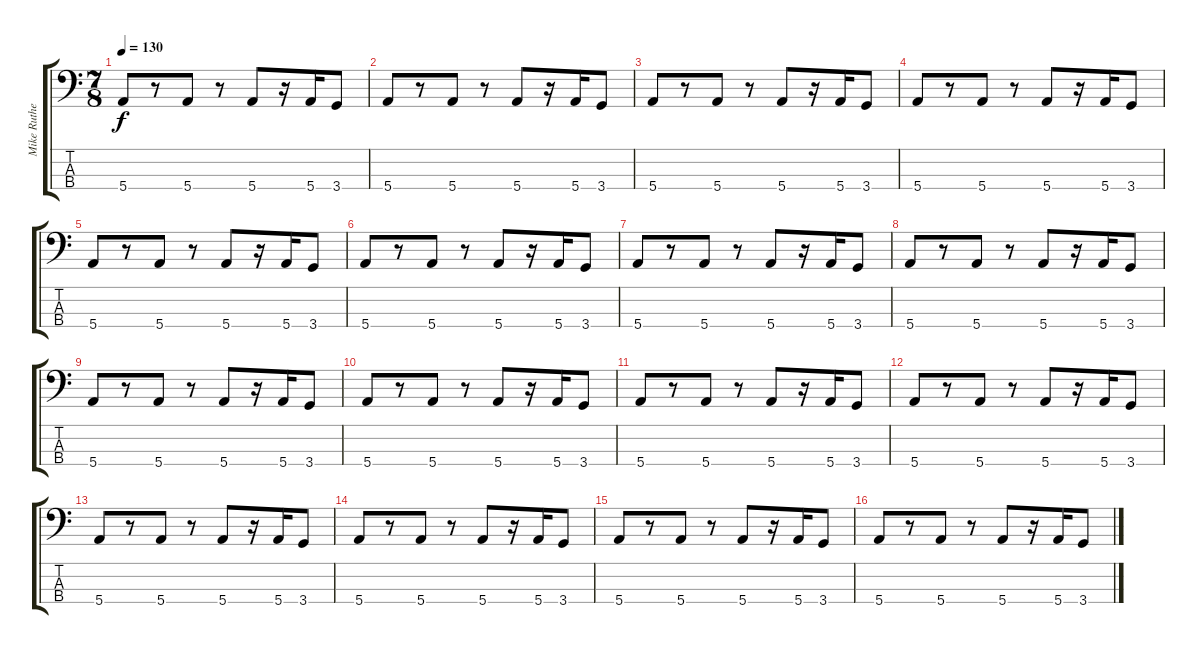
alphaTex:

\track ("Mike Rutherford (bass)" "Mike Ruthe") {instrument electricbassfinger}
\staff {score tabs}
\tuning (G2 D2 A1 E1) {hide}
\ts (7 8)
\tempo 130
\clef f4
\ks c
5.4.8{dy f} r.8 5.4.8 r.8 5.4.8 r.16 5.4.16 3.4.8 |
5.4.8 r.8 5.4.8 r.8 5.4.8 r.16 5.4.16 3.4.8 |
5.4.8 r.8 5.4.8 r.8 5.4.8 r.16 5.4.16 3.4.8 |
5.4.8 r.8 5.4.8 r.8 5.4.8 r.16 5.4.16 3.4.8 |
5.4.8 r.8 5.4.8 r.8 5.4.8 r.16 5.4.16 3.4.8 |
5.4.8 r.8 5.4.8 r.8 5.4.8 r.16 5.4.16 3.4.8 |
5.4.8 r.8 5.4.8 r.8 5.4.8 r.16 5.4.16 3.4.8 |
5.4.8 r.8 5.4.8 r.8 5.4.8 r.16 5.4.16 3.4.8 |
5.4.8 r.8 5.4.8 r.8 5.4.8 r.16 5.4.16 3.4.8 |
5.4.8 r.8 5.4.8 r.8 5.4.8 r.16 5.4.16 3.4.8 |
5.4.8 r.8 5.4.8 r.8 5.4.8 r.16 5.4.16 3.4.8 |
5.4.8 r.8 5.4.8 r.8 5.4.8 r.16 5.4.16 3.4.8 |
5.4.8 r.8 5.4.8 r.8 5.4.8 r.16 5.4.16 3.4.8 |
5.4.8 r.8 5.4.8 r.8 5.4.8 r.16 5.4.16 3.4.8 |
5.4.8 r.8 5.4.8 r.8 5.4.8 r.16 5.4.16 3.4.8 |
5.4.8 r.8 5.4.8 r.8 5.4.8 r.16 5.4.16 3.4.8
